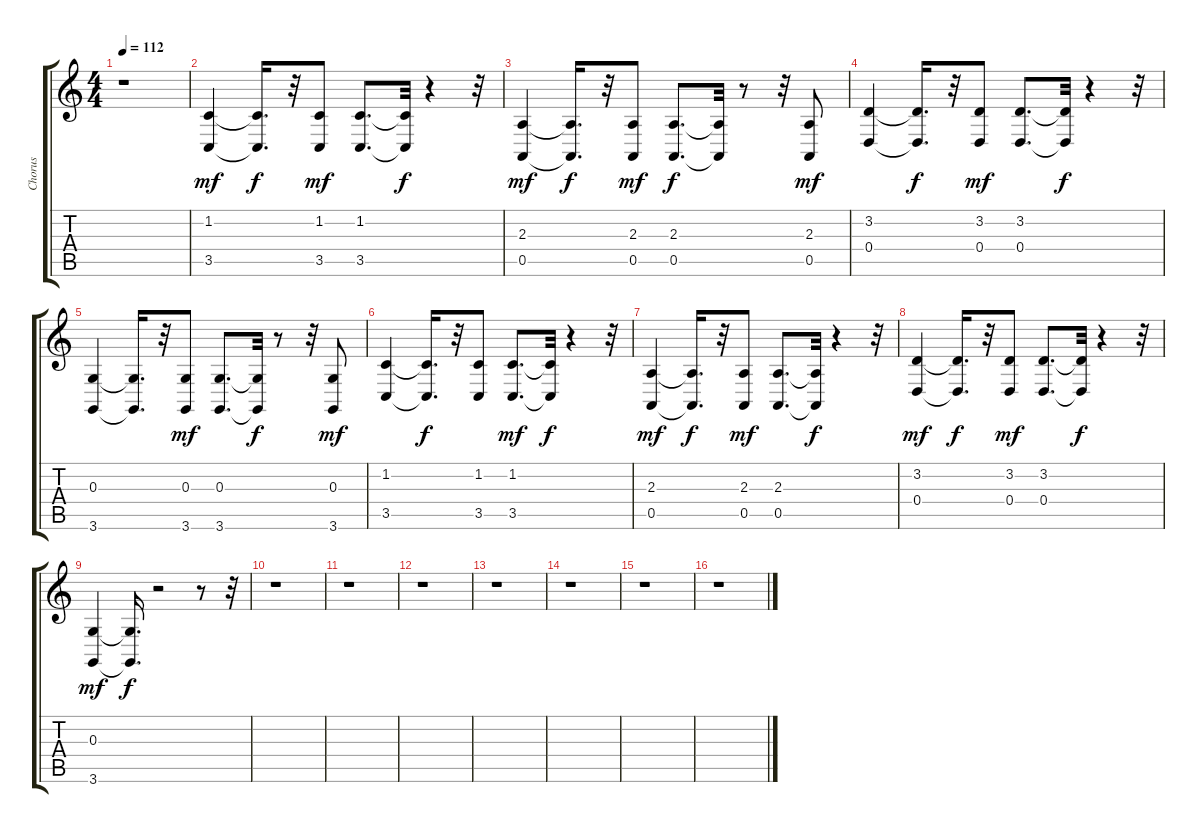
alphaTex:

\track ("Chorus" "Chorus") {instrument choiraahs}
\staff {score tabs}
\tuning (E4 B3 G3 D3 A2 E2) {hide}
\ts (4 4)
\tempo 112
\clef g2
\ks c
r.1{dy f} |
(1.2 3.5).4{dy mf} (1.2{t} 3.5{t}).16{d dy f} r.32 (1.2 3.5).8{dy mf} (1.2 3.5).8{d} (1.2{t} 3.5{t}).32{dy f} r.4 r.32 |
(2.3 0.5).4{dy mf} (2.3{t} 0.5{t}).16{d dy f} r.32 (2.3 0.5).8{dy mf} (2.3 0.5).8{d dy f} (2.3{t} 0.5{t}).32 r.8 r.32 (2.3 0.5).8{dy mf} |
(3.2 0.4).4 (3.2{t} 0.4{t}).16{d dy f} r.32 (3.2 0.4).8{dy mf} (3.2 0.4).8{d} (3.2{t} 0.4{t}).32{dy f} r.4 r.32 |
(0.3 3.6).4 (0.3{t} 3.6{t}).16{d} r.32 (0.3 3.6).8{dy mf} (0.3 3.6).8{d} (0.3{t} 3.6{t}).32{dy f} r.8 r.32 (0.3 3.6).8{dy mf} |
(1.2 3.5).4 (1.2{t} 3.5{t}).16{d dy f} r.32 (1.2 3.5).8 (1.2 3.5).8{d dy mf} (1.2{t} 3.5{t}).32{dy f} r.4 r.32 |
(2.3 0.5).4{dy mf} (2.3{t} 0.5{t}).16{d dy f} r.32 (2.3 0.5).8{dy mf} (2.3 0.5).8{d} (2.3{t} 0.5{t}).32{dy f} r.4 r.32 |
(3.2 0.4).4{dy mf} (3.2{t} 0.4{t}).16{d dy f} r.32 (3.2 0.4).8{dy mf} (3.2 0.4).8{d} (3.2{t} 0.4{t}).32{dy f} r.4 r.32 |
(0.3 3.6).4{dy mf} (0.3{t} 3.6{t}).16{d dy f} r.2 r.8 r.32 |
r.1 |
r.1 |
r.1 |
r.1 |
r.1 |
r.1 |
r.1
